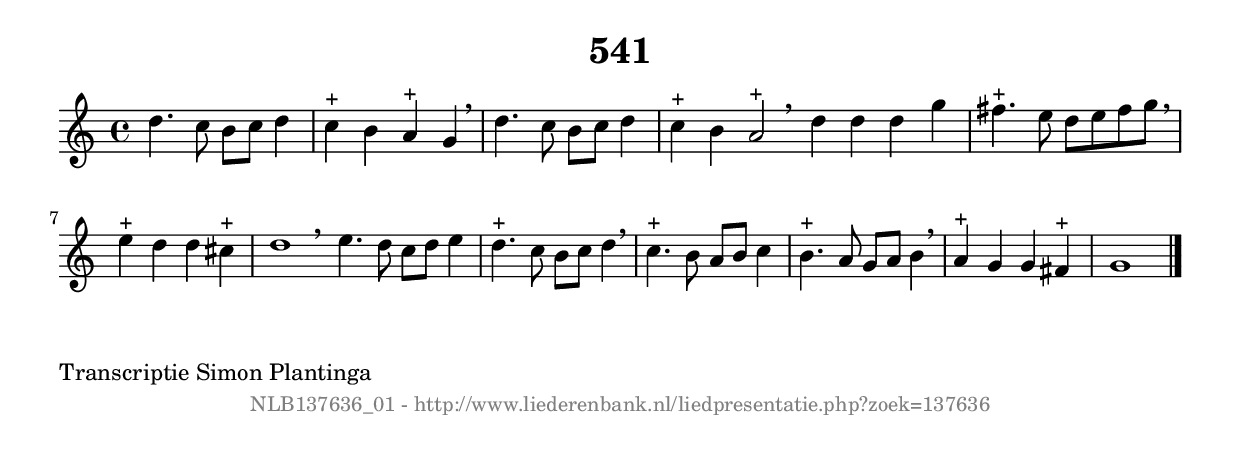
%
% produced by wce2krn 1.64 (7 June 2014)
%
\version"2.16"
#(append! paper-alist '(("long" . (cons (* 210 mm) (* 2000 mm)))))
#(set-default-paper-size "long")
sb = {\breathe}
mBreak = {\breathe }
bBreak = {\breathe }
x = {\once\override NoteHead #'style = #'cross }
gl=\glissando
itime={\override Staff.TimeSignature #'stencil = ##f }
ficta = {\once\set suggestAccidentals = ##t}
fine = {\once\override Score.RehearsalMark #'self-alignment-X = #1 \mark \markup {\italic{Fine}}}
dc = {\once\override Score.RehearsalMark #'self-alignment-X = #1 \mark \markup {\italic{D.C.}}}
dcf = {\once\override Score.RehearsalMark #'self-alignment-X = #1 \mark \markup {\italic{D.C. al Fine}}}
dcc = {\once\override Score.RehearsalMark #'self-alignment-X = #1 \mark \markup {\italic{D.C. al Coda}}}
ds = {\once\override Score.RehearsalMark #'self-alignment-X = #1 \mark \markup {\italic{D.S.}}}
dsf = {\once\override Score.RehearsalMark #'self-alignment-X = #1 \mark \markup {\italic{D.S. al Fine}}}
dsc = {\once\override Score.RehearsalMark #'self-alignment-X = #1 \mark \markup {\italic{D.S. al Coda}}}
pv = {\set Score.repeatCommands = #'((volta "1"))}
sv = {\set Score.repeatCommands = #'((volta "2"))}
tv = {\set Score.repeatCommands = #'((volta "3"))}
qv = {\set Score.repeatCommands = #'((volta "4"))}
xv = {\set Score.repeatCommands = #'((volta #f))}
\header{ tagline = ""
title = "541"
}
\score {{
\key g \mixolydian
\relative g'
{
\set melismaBusyProperties = #'()
\time 4/4
\tempo 4=120
\override Score.MetronomeMark #'transparent = ##t
\override Score.RehearsalMark #'break-visibility = #(vector #t #t #f)
d'4. c8 b8 c8 d4 | c4^"+" b4 a4^"+" g4 \sb | d'4. c8 b8 c8 d4 | c4^"+" b4 a2^"+" \bar ":|:" \bBreak
d4 d4 d4 g4 | fis4.^"+" e8 d8 e8 fis8 g8 \sb | e4^"+" d4 d4 cis4^"+" | d1 \bar ":|:" \bBreak
e4. d8 c8 d8 e4 | d4.^"+" c8 b8 c8 d4 \sb | c4.^"+" b8 a8 b8 c4 | b4.^"+" a8 g8 a8 b4 \sb | a4^"+" g4 g4 fis4^"+" | g1 \bar "|."
 }}
 \midi { }
 \layout {
            indent = 0.0\cm
}
}
\markup { \wordwrap-string #" 
Transcriptie Simon Plantinga
"}
\markup { \vspace #0 } \markup { \with-color #grey \fill-line { \center-column { \smaller "NLB137636_01 - http://www.liederenbank.nl/liedpresentatie.php?zoek=137636" } } }
